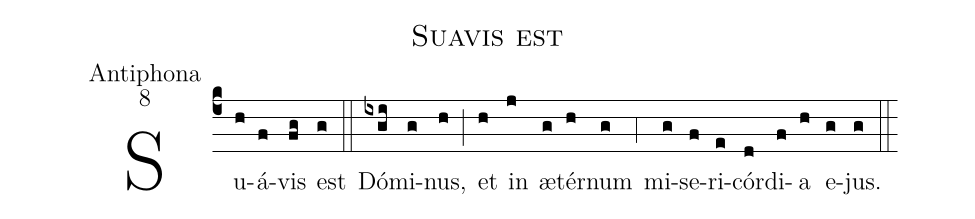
name:Suavis est;
office-part:Antiphona;
mode:8;
%%
(c4) Su(h)á(f)vis(fg) est(g) (::) Dó(ixgi)mi(g)nus,(h) (;) et(h) in(j) æ(g)tér(h)num(g) (;4) mi(g)se(f)ri(e)cór(d)di(f)a(h) e(g)jus.(g) (::)
